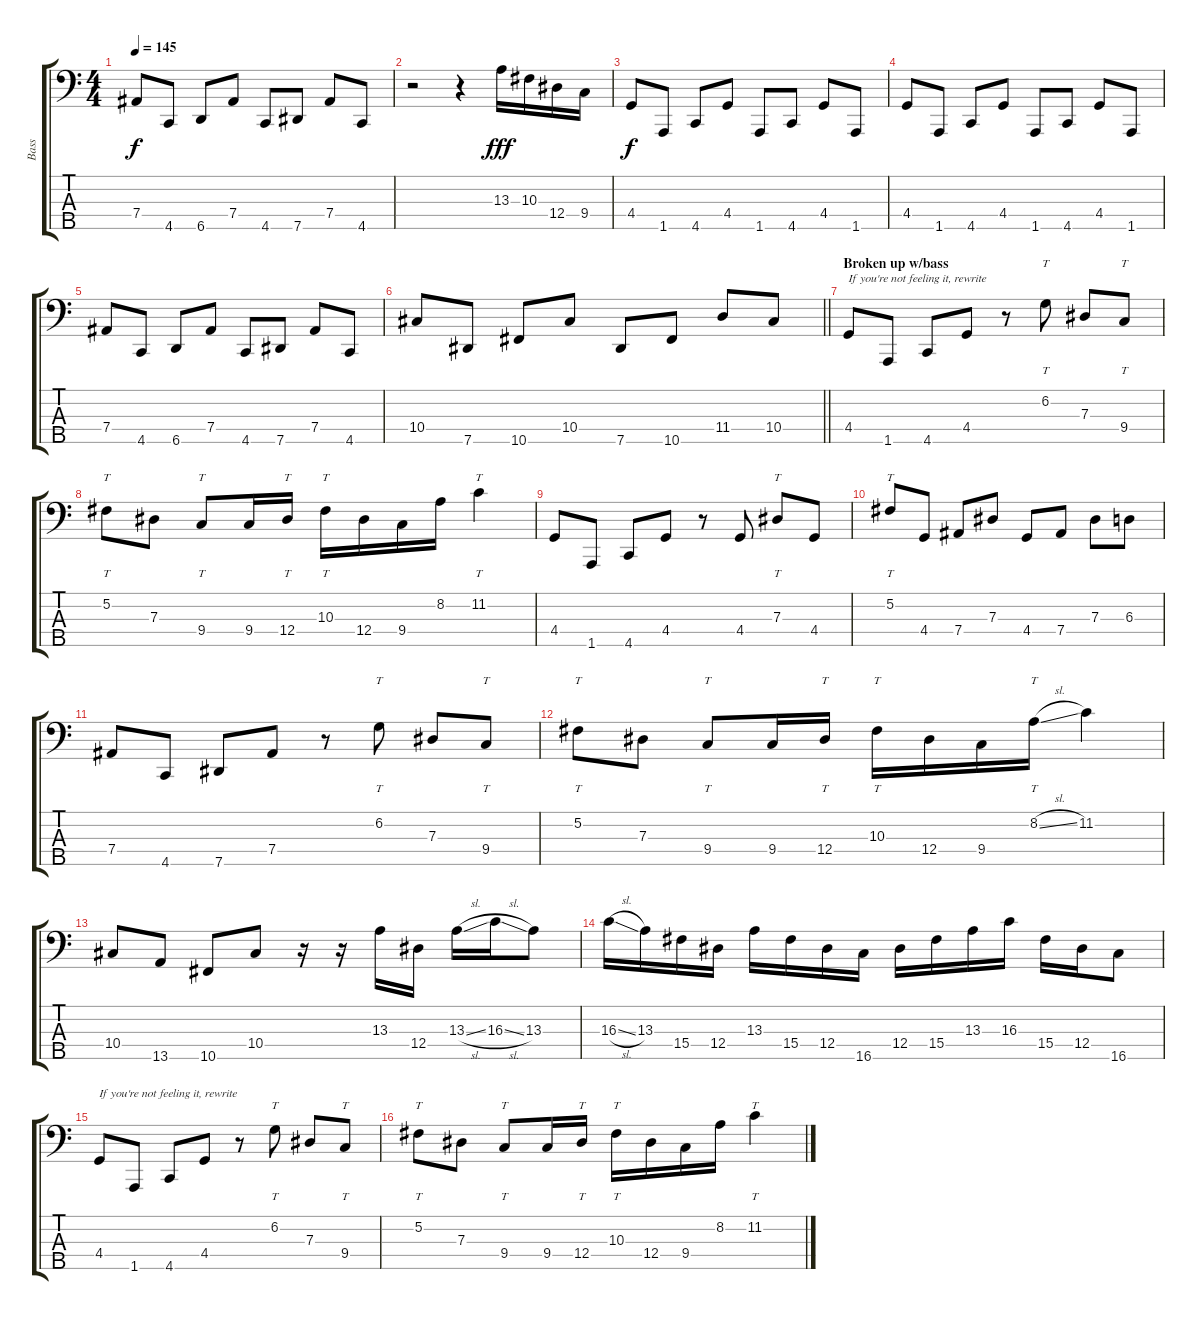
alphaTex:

\track ("Bass" "Bass") {instrument electricbasspick}
\staff {score tabs}
\tuning (Gb2 Db2 Ab1 Eb1 Ab0) {hide}
\ts (4 4)
\tempo 145
\clef f4
\ks c
7.4.8{dy f} 4.5.8 6.5.8 7.4.8 4.5.8 7.5.8 7.4.8 4.5.8 |
r.2 r.4 13.3.16{dy fff} 10.3.16 12.4.16 9.4.16 |
4.4.8{dy f} 1.5.8 4.5.8 4.4.8 1.5.8 4.5.8 4.4.8 1.5.8 |
4.4.8 1.5.8 4.5.8 4.4.8 1.5.8 4.5.8 4.4.8 1.5.8 |
7.4.8 4.5.8 6.5.8 7.4.8 4.5.8 7.5.8 7.4.8 4.5.8 |
\barLineRight lightlight
10.4.8 7.5.8 10.5.8 10.4.8 7.5.8 10.5.8 11.4.8 10.4.8 |
\section ("" "Broken up w/bass")
4.4.8{txt "If you're not feeling it, rewrite"} 1.5.8 4.5.8 4.4.8 r.8 6.2.8{tt} 7.3.8 9.4.8{tt} |
5.2.8{tt} 7.3.8 9.4.8{tt} 9.4.16 12.4.16{tt} 10.3.16{tt} 12.4.16 9.4.16 8.2.16 11.2.4{tt} |
4.4.8 1.5.8 4.5.8 4.4.8 r.8 4.4.8 7.3.8{tt} 4.4.8 |
5.2.8{tt} 4.4.8 7.4.8 7.3.8 4.4.8 7.4.8 7.3.8 6.3.8 |
7.4.8 4.5.8 7.5.8 7.4.8 r.8 6.2.8{tt} 7.3.8 9.4.8{tt} |
5.2.8{tt} 7.3.8 9.4.8{tt} 9.4.16 12.4.16{tt} 10.3.16{tt} 12.4.16 9.4.16 8.2{sl}.16{tt} 11.2.4 |
10.4.8 13.5.8 10.5.8 10.4.8 r.16 r.16 13.3.16 12.4.16 13.3{sl}.16 16.3{sl}.16 13.3.8 |
16.3{sl}.16 13.3.16 15.4.16 12.4.16 13.3.16 15.4.16 12.4.16 16.5.16 12.4.16 15.4.16 13.3.16 16.3.16 15.4.16 12.4.16 16.5.8 |
4.4.8{txt "If you're not feeling it, rewrite"} 1.5.8 4.5.8 4.4.8 r.8 6.2.8{tt} 7.3.8 9.4.8{tt} |
5.2.8{tt} 7.3.8 9.4.8{tt} 9.4.16 12.4.16{tt} 10.3.16{tt} 12.4.16 9.4.16 8.2.16 11.2.4{tt}
